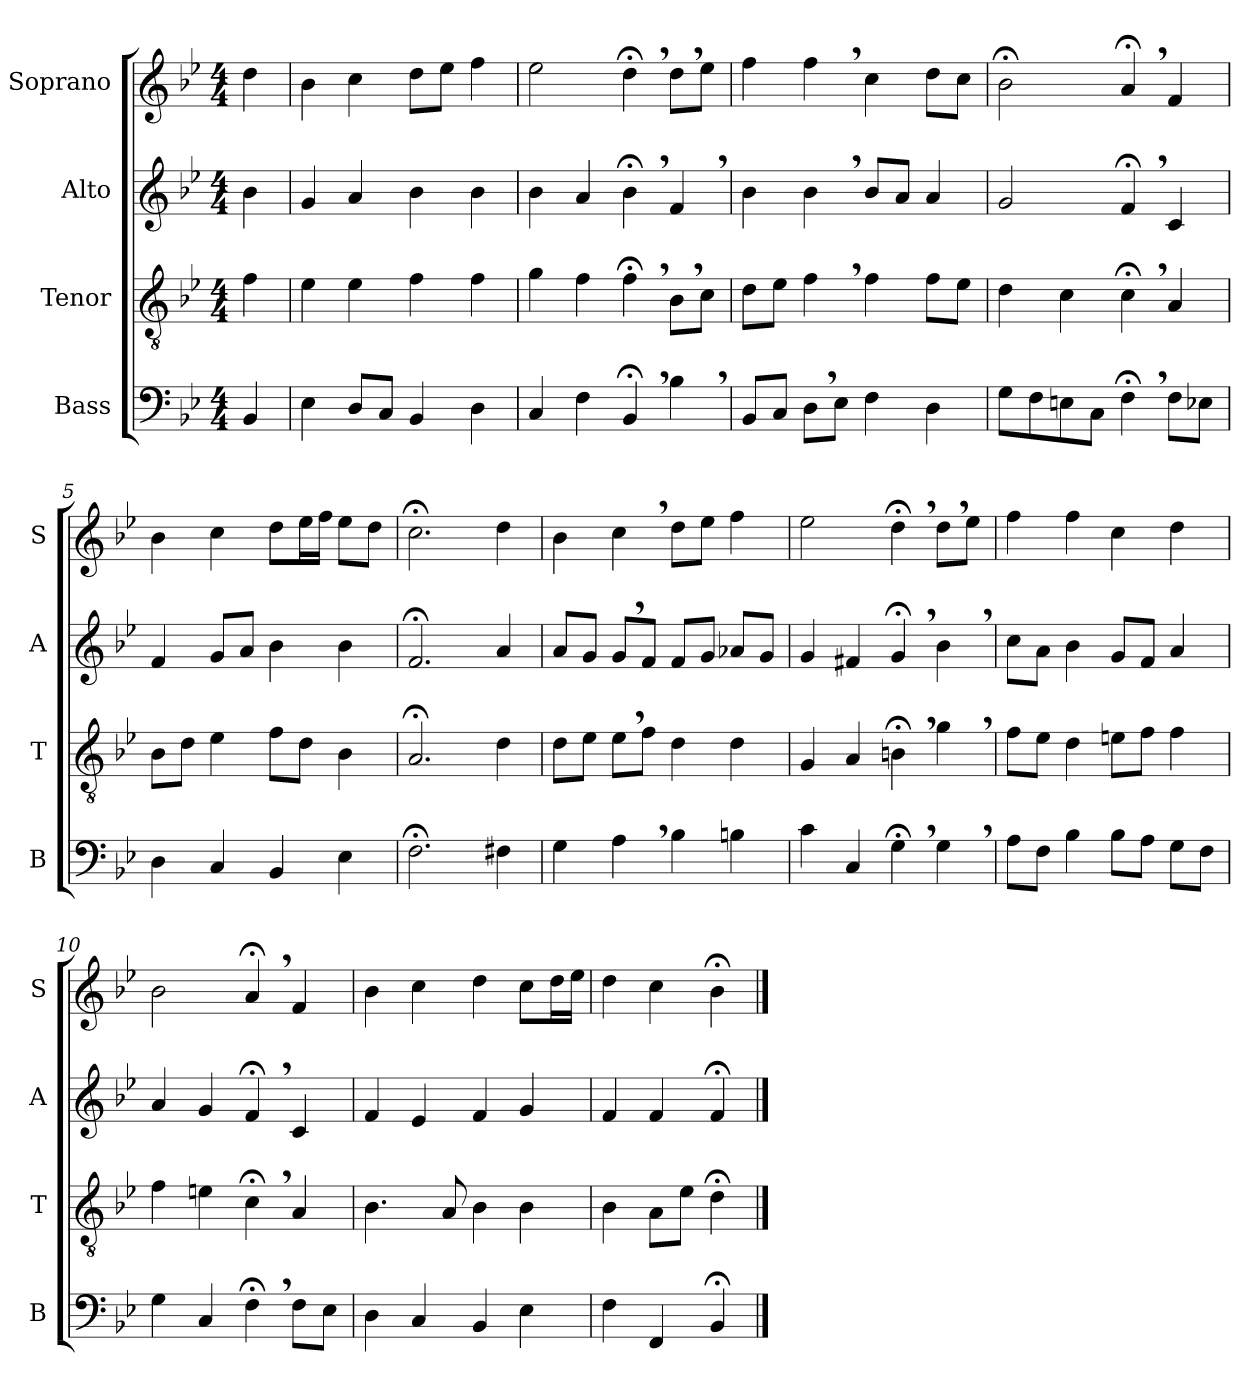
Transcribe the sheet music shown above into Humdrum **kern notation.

**kern	**kern	**kern	**kern
*part4	*part3	*part2	*part1
*staff4	*staff3	*staff2	*staff1
*I"Bass	*I"Tenor	*I"Alto	*I"Soprano
*I'B	*I'T	*I'A	*I'S
*clefF4	*clefGv2	*clefG2	*clefG2
*k[b-e-]	*k[b-e-]	*k[b-e-]	*k[b-e-]
*M4/4	*M4/4	*M4/4	*M4/4
=	=	=	=
4BB-/	4f\	4b-\	4dd\
=1	=1	=1	=1
4E-\	4e-\	4g/	4b-\
8D/L	4e-\	4a/	4cc\
8C/J	.	.	.
4BB-/	4f\	4b-\	8dd\L
.	.	.	8ee-\J
4D\	4f\	4b-\	4ff\
=2	=2	=2	=2
4C/	4g\	4b-\	2ee-\
4F\	4f\	4a/	.
4BB-;<,/	4f;<,\	4b-;<,\	4dd;<,\
4B-,\	8B-,\L	4f,/	8dd,\L
.	8c\J	.	8ee-\J
=3	=3	=3	=3
8BB-/L	8d\L	4b-\	4ff\
8C/J	8e-\J	.	.
8D,\L	4f,\	4b-,\	4ff,\
8E-\J	.	.	.
4F\	4f\	8b-/L	4cc:\
.	.	8a/J	.
4D\	8f\L	4a/	8dd\L
.	8e-\J	.	8cc\J
=4	=4	=4	=4
8G\L	4d\	2g/	2b-;<\
8F\	.	.	.
8En\	4c\	.	.
8C\J	.	.	.
4F;<,\	4c;<,\	4f;<,/	4a;<,/
8F\L	4A/	4c/	4f/
8E-X\J	.	.	.
=5	=5	=5	=5
4D\	8B-\L	4f/	4b-\
.	8d\J	.	.
4C/	4e-\	8g/L	4cc\
.	.	8a/J	.
4BB-/	8f\L	4b-\	8dd\L
.	8d\J	.	16ee-\L
.	.	.	16ff\JJ
4E-\	4B-\	4b-\	8ee-\L
.	.	.	8dd\J
=6	=6	=6	=6
2.F;<\	2.A;</	2.f;</	2.cc;<\
4F#X\	4d\	4a/	4dd\
=7	=7	=7	=7
4G\	8d\L	8a/L	4b-\
.	8e-\J	8g/J	.
4A,\	8e-,\L	8g,/L	4cc,\
.	8f\J	8f/J	.
4B-\	4d\	8f/L	8dd\L
.	.	8g/J	8ee-\J
4Bn\	4d\	8a-X/L	4ff\
.	.	8g/J	.
=8	=8	=8	=8
4c\	4G/	4g/	2ee-:\
4C/	4A/	4f#X/	.
4G;<,\	4Bn;<,\	4g;<,/	4dd;<,\
4G,\	4g,\	4b-,\	8dd,\L
.	.	.	8ee-\J
=9	=9	=9	=9
8A\L	8f\L	8cc\L	4ff\
8F\J	8e-\J	8a\J	.
4B-\	4d\	4b-\	4ff\
8B-\L	8en\L	8g/L	4cc\
8A\J	8f\J	8f/J	.
8G\L	4f\	4a/	4dd\
8F\J	.	.	.
=10	=10	=10	=10
4G\	4f\	4a/	2b-\
4C/	4en\	4g/	.
4F;<,\	4c;<,\	4f;<,/	4a;<,/
8F\L	4A/	4c/	4f/
8E-\J	.	.	.
=11	=11	=11	=11
4D\	4.B-\	4f/	4b-\
4C/	.	4e-/	4cc\
.	8A/	.	.
4BB-/	4B-\	4f/	4dd:\
4E-\	4B-\	4g/	8cc\L
.	.	.	16dd\L
.	.	.	16ee-\JJ
=12	=12	=12	=12
4F\	4B-\	4f/	4dd\
4FF/	8A\L	4f/	4cc\
.	8e-\J	.	.
4BB-;</	4d;<\	4f;</	4b-;<\
==	==	==	==
*-	*-	*-	*-
